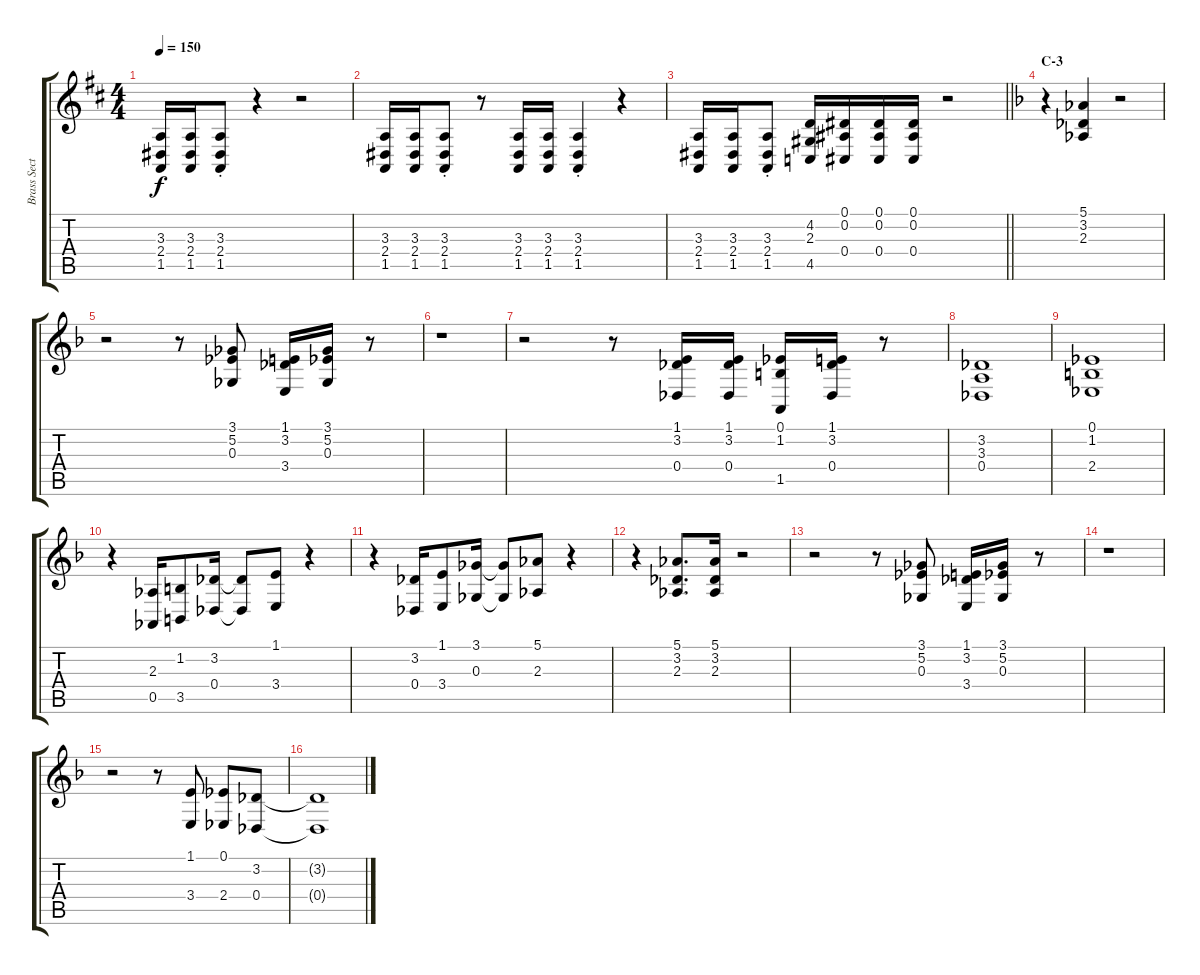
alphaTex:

\track ("Brass Section" "Brass Sect") {instrument brasssection}
\staff {score tabs}
\tuning (Eb4 Bb3 Gb3 Db3 Ab2 Eb2) {hide}
\ts (4 4)
\tempo 150
\clef g2
\ks d
(3.3 2.4 1.5).16{dy f} (3.3 2.4 1.5).16 (3.3{st} 2.4{st} 1.5{st}).8 r.4 r.2 |
(3.3 2.4 1.5).16 (3.3 2.4 1.5).16 (3.3{st} 2.4{st} 1.5{st}).8 r.8 (3.3 2.4 1.5).16 (3.3 2.4 1.5).16 (3.3{st} 2.4{st} 1.5{st}).4 r.4 |
\barLineRight lightlight
(3.3 2.4 1.5).16 (3.3 2.4 1.5).16 (3.3{st} 2.4{st} 1.5{st}).8 (4.2 2.3 4.5).16 (0.1 0.2 0.4).16 (0.1 0.2 0.4).16 (0.1 0.2 0.4).16 r.2 |
\section ("" "C-3")
\ks f
r.4 (5.1 3.2 2.3).4 r.2 |
r.2 r.8 (3.1 5.2 0.3).8 (1.1 3.2 3.4).16 (3.1 5.2 0.3).16 r.8 |
r.1 |
r.2 r.8 (1.1 3.2 0.4).16 (1.1 3.2 0.4).16 (0.1 1.2 1.5).16 (1.1 3.2 0.4).16 r.8 |
(3.2 3.3 0.4).1 |
(0.1 1.2 2.4).1 |
r.4 (2.3 0.5).16 (1.2 3.5).8 (3.2 0.4).16 (3.2{t} 0.4{t}).8 (1.1 3.4).8 r.4 |
r.4 (3.2 0.4).16 (1.1 3.4).8 (3.1 0.3).16 (3.1{t} 0.3{t}).8 (5.1 2.3).8 r.4 |
r.4 (5.1 3.2 2.3).8{d} (5.1 3.2 2.3).16 r.2 |
r.2 r.8 (3.1 5.2 0.3).8 (1.1 3.2 3.4).16 (3.1 5.2 0.3).16 r.8 |
r.1 |
r.2 r.8 (1.1 3.4).8 (0.1 2.4).8 (3.2 0.4).8 |
(3.2{t} 0.4{t}).1
